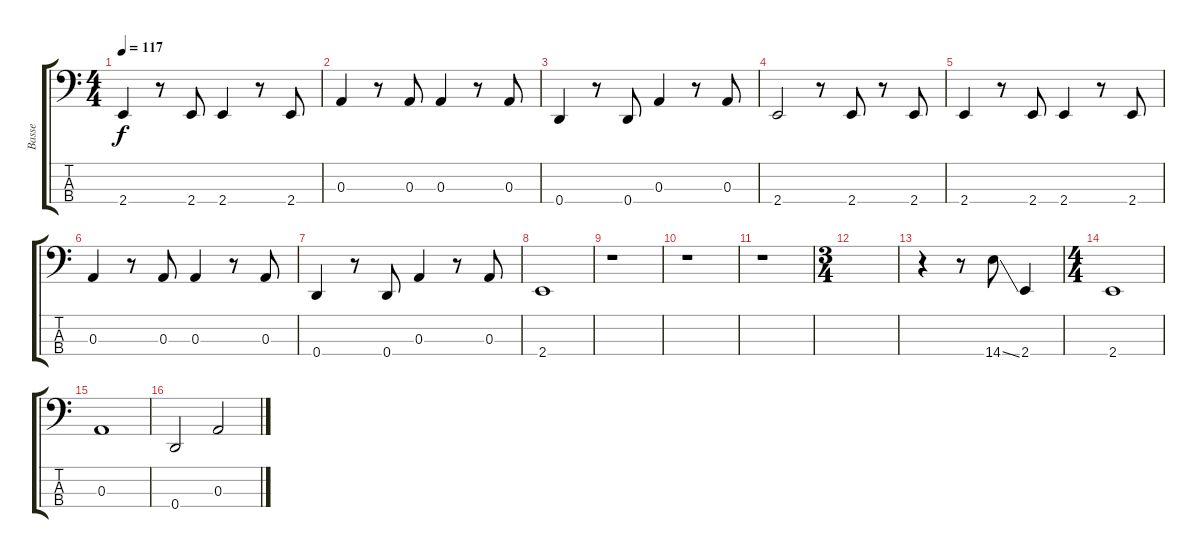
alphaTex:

\track ("Basse" "Basse") {instrument electricbassfinger}
\staff {score tabs}
\tuning (G2 D2 A1 D1) {hide}
\ts (4 4)
\tempo 117
\clef f4
\ks c
2.4.4{dy f} r.8 2.4.8 2.4.4 r.8 2.4.8 |
0.3.4 r.8 0.3.8 0.3.4 r.8 0.3.8 |
0.4.4 r.8 0.4.8 0.3.4 r.8 0.3.8 |
2.4.2 r.8 2.4.8 r.8 2.4.8 |
2.4.4 r.8 2.4.8 2.4.4 r.8 2.4.8 |
0.3.4 r.8 0.3.8 0.3.4 r.8 0.3.8 |
0.4.4 r.8 0.4.8 0.3.4 r.8 0.3.8 |
2.4.1 |
r.1 |
r.1 |
r.1 |
\ts (3 4)
|
r.4 r.8 14.4{ss}.8 2.4.4 |
\ts (4 4)
2.4.1 |
0.3.1 |
0.4.2 0.3.2
